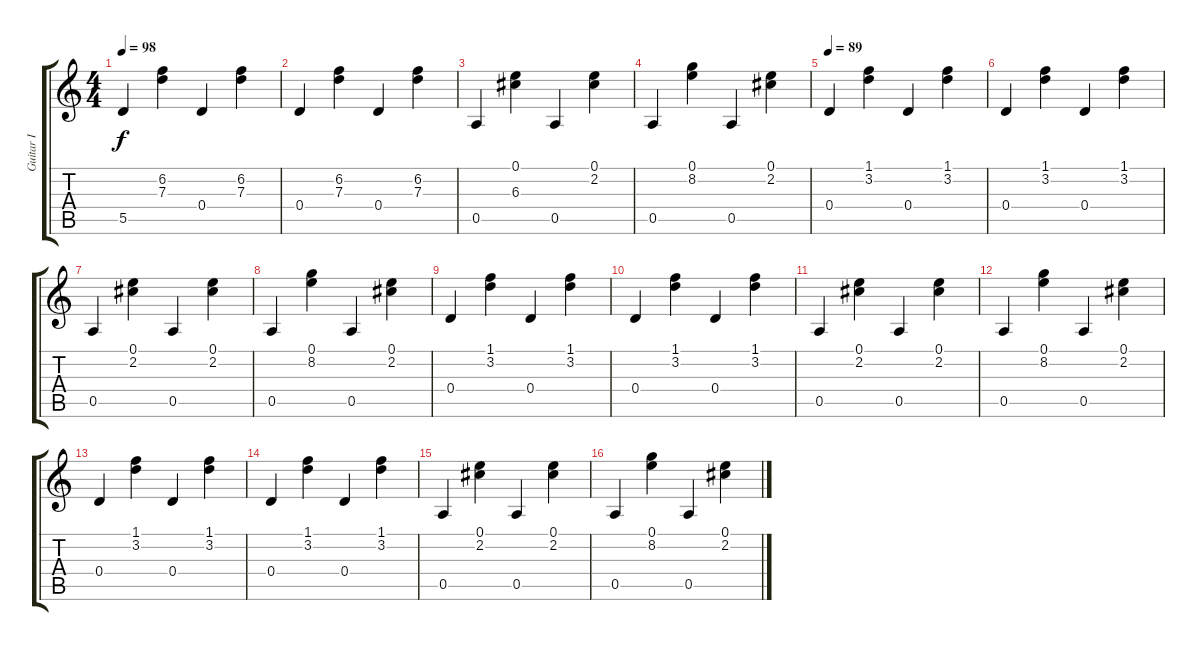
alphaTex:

\track ("Guitar I" "Guitar I") {instrument acousticguitarsteel}
\staff {score tabs}
\tuning (E4 B3 G3 D3 A2 E2) {hide}
\ts (4 4)
\tempo 98
\clef g2
\ks c
5.5.4{dy f instrument acousticguitarsteel} (6.2 7.3).4 0.4.4 (6.2 7.3).4 |
0.4.4 (6.2 7.3).4 0.4.4 (6.2 7.3).4 |
0.5.4 (0.1 6.3).4 0.5.4 (0.1 2.2).4 |
0.5.4 (0.1 8.2).4 0.5.4 (0.1 2.2).4 |
\tempo 89
0.4.4 (1.1 3.2).4 0.4.4 (1.1 3.2).4 |
0.4.4 (1.1 3.2).4 0.4.4 (1.1 3.2).4 |
0.5.4 (0.1 2.2).4 0.5.4 (0.1 2.2).4 |
0.5.4 (0.1 8.2).4 0.5.4 (0.1 2.2).4 |
0.4.4 (1.1 3.2).4 0.4.4 (1.1 3.2).4 |
0.4.4 (1.1 3.2).4 0.4.4 (1.1 3.2).4 |
0.5.4 (0.1 2.2).4 0.5.4 (0.1 2.2).4 |
0.5.4 (0.1 8.2).4 0.5.4 (0.1 2.2).4 |
0.4.4 (1.1 3.2).4 0.4.4 (1.1 3.2).4 |
0.4.4 (1.1 3.2).4 0.4.4 (1.1 3.2).4 |
0.5.4 (0.1 2.2).4 0.5.4 (0.1 2.2).4 |
0.5.4 (0.1 8.2).4 0.5.4 (0.1 2.2).4
